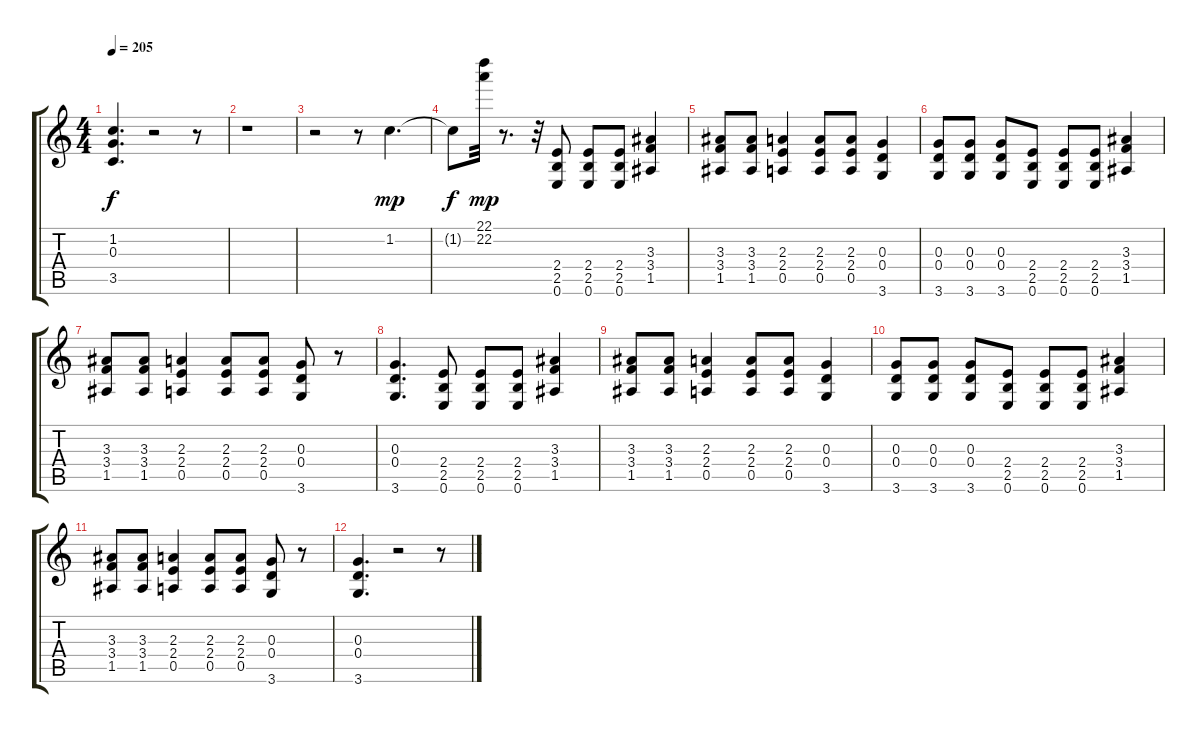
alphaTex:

\track "" {instrument distortionguitar}
\staff {score tabs}
\tuning (E4 B3 G3 D3 A2 E2) {hide}
\ts (4 4)
\tempo 205
\clef g2
\ks c
(1.2{t} 0.3{t} 3.5{t}).4{d dy f} r.2 r.8 |
r.1 |
r.2 r.8 1.2.4{d dy mp} |
1.2{t}.8{dy f} (22.1 22.2).32{dy mp} r.8{d} r.32 (2.4 2.5 0.6).8 (2.4 2.5 0.6).8 (2.4 2.5 0.6).8 (3.3 3.4 1.5).4 |
(3.3 3.4 1.5).8 (3.3 3.4 1.5).8 (2.3 2.4 0.5).4 (2.3 2.4 0.5).8 (2.3 2.4 0.5).8 (0.3 0.4 3.6).4 |
(0.3 0.4 3.6).8 (0.3 0.4 3.6).8 (0.3 0.4 3.6).8 (2.4 2.5 0.6).8 (2.4 2.5 0.6).8 (2.4 2.5 0.6).8 (3.3 3.4 1.5).4 |
(3.3 3.4 1.5).8 (3.3 3.4 1.5).8 (2.3 2.4 0.5).4 (2.3 2.4 0.5).8 (2.3 2.4 0.5).8 (0.3 0.4 3.6).8 r.8 |
(0.3 0.4 3.6).4{d} (2.4 2.5 0.6).8 (2.4 2.5 0.6).8 (2.4 2.5 0.6).8 (3.3 3.4 1.5).4 |
(3.3 3.4 1.5).8 (3.3 3.4 1.5).8 (2.3 2.4 0.5).4 (2.3 2.4 0.5).8 (2.3 2.4 0.5).8 (0.3 0.4 3.6).4 |
(0.3 0.4 3.6).8 (0.3 0.4 3.6).8 (0.3 0.4 3.6).8 (2.4 2.5 0.6).8 (2.4 2.5 0.6).8 (2.4 2.5 0.6).8 (3.3 3.4 1.5).4 |
(3.3 3.4 1.5).8 (3.3 3.4 1.5).8 (2.3 2.4 0.5).4 (2.3 2.4 0.5).8 (2.3 2.4 0.5).8 (0.3 0.4 3.6).8 r.8 |
(0.3 0.4 3.6).4{d} r.2 r.8
